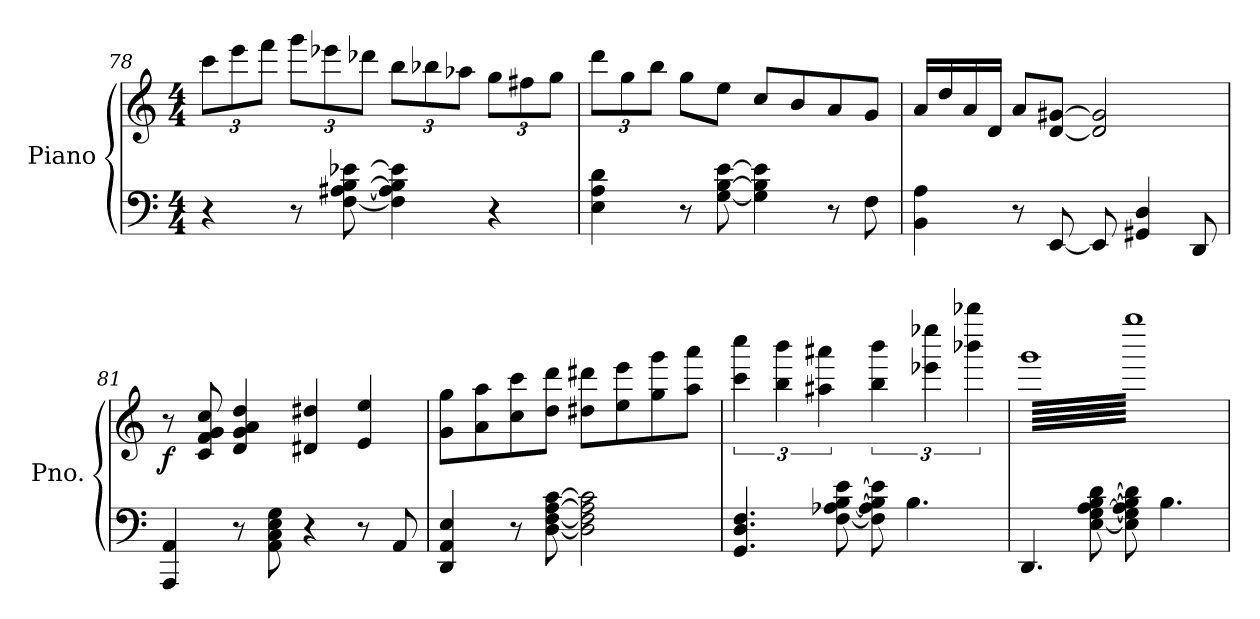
**kern	**kern	**dynam
*part1	*part1	*part1
*staff2	*staff1	*staff1/2
*I"Piano	*	*
*I'Pno.	*	*
*clefF4	*clefG2	*
*k[]	*k[]	*
*M4/4	*M4/4	*
*	*Xbrackettup	*
=78	=78	=78
4r	12ccc\L	.
.	12eee\	.
.	12fff\J	.
8r	12ggg\L	.
.	12eee-X\	.
[8F\ [8A#X\ [8B\ [8e-X\	.	.
.	12ddd-X\J	.
4F\] 4A#\] 4B\] 4e-\]	12bb\L	.
.	12bb-X\	.
.	12aa-X\J	.
4r	12gg\L	.
.	12ff#X\	.
.	12gg\J	.
!!LO:LB:g=z
=79	=79	=79
4E\ 4A\ 4d\	12ddd\L	.
.	12gg\	.
.	12bb\J	.
8r	8gg\L	.
[8G\ [8B\ [8e\	8ee\J	.
4G\] 4B\] 4e\]	8cc/L	.
.	8b/	.
8r	8a/	.
8F\	8g/J	.
=80	=80	=80
4BB\ 4A\	16a/LL	.
.	16dd/	.
.	16a/	.
.	16d/JJ	.
8r	8a/L	.
[8EE/	[8d/ [8g#X/J	.
8EE/]	2d/] 2g#/]	.
4GG#X/ 4D/	.	.
8DD/	.	.
!!LO:LB:g=z
=81	=81	=81
!	!	!LO:DY:b
4AAA/ 4AA/	8r	f
.	8c/ 8f/ 8g/ 8cc/	.
8r	4d/ 4g/ 4a/ 4dd/	.
8AA\ 8C\ 8E\ 8G\	.	.
4r	4d#X/ 4dd#X/	.
8r	4e/ 4ee/	.
8AA/	.	.
=82	=82	=82
4DD/ 4AA/ 4E/	8g\ 8gg\L	.
.	8a\ 8aa\	.
8r	8cc\ 8ccc\	.
[8D\ [8F\ [8A\ [8c\	8dd\ 8ddd\J	.
2D\] 2F\] 2A\] 2c\]	8dd#X\ 8ddd#X\L	.
.	8ee\ 8eee\	.
.	8gg\ 8ggg\	.
.	8aa\ 8aaa\J	.
=83	=83	=83
*	*brackettup	*
4.GG/ 4.D/ 4.F/	6ccc\ 6cccc\	.
.	6bb\ 6bbb\	.
.	6aa#X\ 6aaa#X\	.
[8F\ [8A-X\ [8B\ [8e\	.	.
8F\] 8A-\] 8B\] 8e\]	6bb\ 6bbb\	.
4.B\	.	.
.	6eee-X\ 6eeee-X\	.
.	6bbb-X\ 6bbbb-X\	.
=84	=84	=84
*	*tremolo	*
4.DD/	64gggLLLL	.
.	64gggg	.
.	64ggg	.
.	64gggg	.
.	64ggg	.
.	64gggg	.
.	64ggg	.
.	64gggg	.
.	64ggg	.
.	64gggg	.
.	64ggg	.
.	64gggg	.
.	64ggg	.
.	64gggg	.
.	64ggg	.
.	64gggg	.
.	64ggg	.
.	64gggg	.
.	64ggg	.
.	64gggg	.
.	64ggg	.
.	64gggg	.
.	64ggg	.
.	64gggg	.
[8E\ [8G\ [8A\ [8B\ [8d\	64ggg	.
.	64gggg	.
.	64ggg	.
.	64gggg	.
.	64ggg	.
.	64gggg	.
.	64ggg	.
.	64gggg	.
8E\] 8G\] 8A\] 8B\] 8d\]	64ggg	.
.	64gggg	.
.	64ggg	.
.	64gggg	.
.	64ggg	.
.	64gggg	.
.	64ggg	.
.	64gggg	.
4.B\	64ggg	.
.	64gggg	.
.	64ggg	.
.	64gggg	.
.	64ggg	.
.	64gggg	.
.	64ggg	.
.	64gggg	.
.	64ggg	.
.	64gggg	.
.	64ggg	.
.	64gggg	.
.	64ggg	.
.	64gggg	.
.	64ggg	.
.	64gggg	.
.	64ggg	.
.	64gggg	.
.	64ggg	.
.	64gggg	.
.	64ggg	.
.	64gggg	.
.	64ggg	.
.	64ggggJJJJ	.
*	*Xtremolo	*
.	.	.
.	.	.
.	.	.
.	.	.
.	.	.
.	.	.
.	.	.
.	.	.
.	.	.
.	.	.
.	.	.
.	.	.
.	.	.
.	.	.
.	.	.
.	.	.
.	.	.
.	.	.
.	.	.
.	.	.
.	.	.
.	.	.
.	.	.
.	.	.
.	.	.
.	.	.
.	.	.
.	.	.
.	.	.
.	.	.
.	.	.
.	.	.
=	=	=
*-	*-	*-
